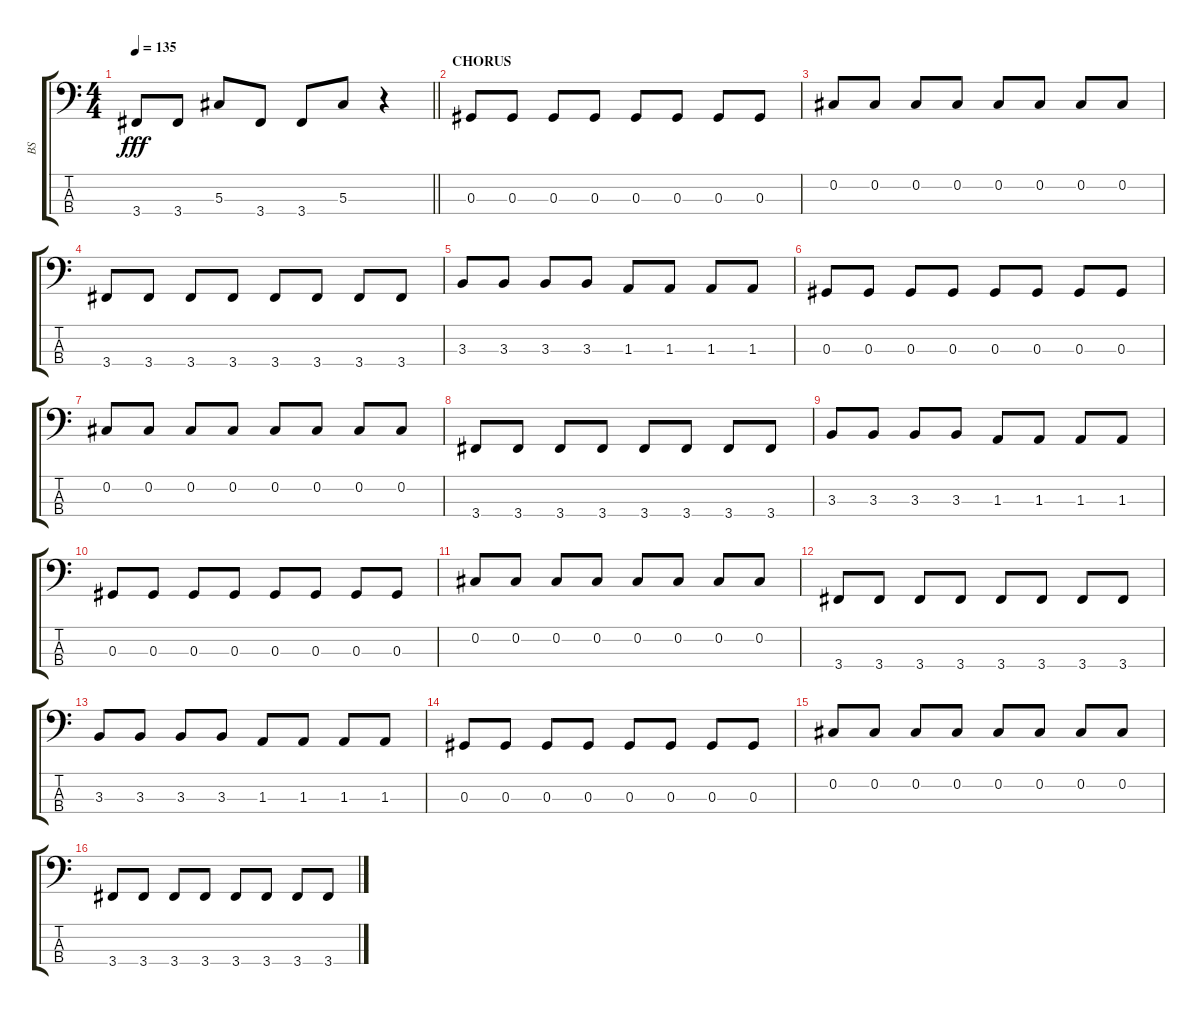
\track ("BS" "BS") {instrument electricbasspick}
\staff {score tabs}
\tuning (Gb2 Db2 Ab1 Eb1) {hide}
\ts (4 4)
\tempo 135
\clef f4
\barLineRight lightlight
\ks c
3.4.8{dy fff} 3.4.8 5.3.8 3.4.8 3.4.8 5.3.8 r.4 |
\section ("" "CHORUS")
0.3.8 0.3.8 0.3.8 0.3.8 0.3.8 0.3.8 0.3.8 0.3.8 |
0.2.8 0.2.8 0.2.8 0.2.8 0.2.8 0.2.8 0.2.8 0.2.8 |
3.4.8 3.4.8 3.4.8 3.4.8 3.4.8 3.4.8 3.4.8 3.4.8 |
3.3.8 3.3.8 3.3.8 3.3.8 1.3.8 1.3.8 1.3.8 1.3.8 |
0.3.8 0.3.8 0.3.8 0.3.8 0.3.8 0.3.8 0.3.8 0.3.8 |
0.2.8 0.2.8 0.2.8 0.2.8 0.2.8 0.2.8 0.2.8 0.2.8 |
3.4.8 3.4.8 3.4.8 3.4.8 3.4.8 3.4.8 3.4.8 3.4.8 |
3.3.8 3.3.8 3.3.8 3.3.8 1.3.8 1.3.8 1.3.8 1.3.8 |
0.3.8 0.3.8 0.3.8 0.3.8 0.3.8 0.3.8 0.3.8 0.3.8 |
0.2.8 0.2.8 0.2.8 0.2.8 0.2.8 0.2.8 0.2.8 0.2.8 |
3.4.8 3.4.8 3.4.8 3.4.8 3.4.8 3.4.8 3.4.8 3.4.8 |
3.3.8 3.3.8 3.3.8 3.3.8 1.3.8 1.3.8 1.3.8 1.3.8 |
0.3.8 0.3.8 0.3.8 0.3.8 0.3.8 0.3.8 0.3.8 0.3.8 |
0.2.8 0.2.8 0.2.8 0.2.8 0.2.8 0.2.8 0.2.8 0.2.8 |
3.4.8 3.4.8 3.4.8 3.4.8 3.4.8 3.4.8 3.4.8 3.4.8
